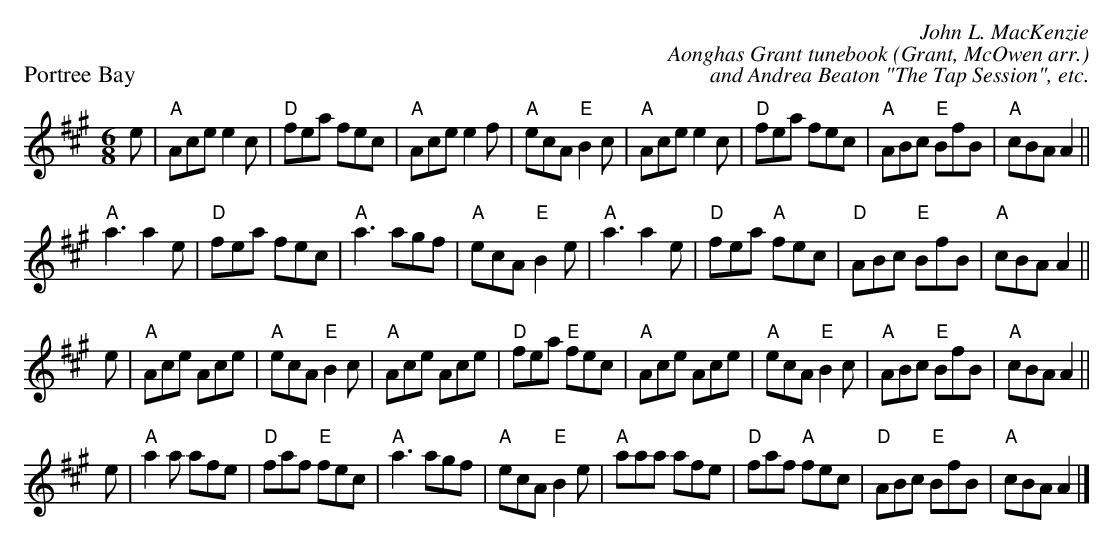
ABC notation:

X:1
P: Portree Bay
C: John L. MacKenzie
C: Aonghas Grant tunebook (Grant, McOwen arr.)
C: and Andrea Beaton "The Tap Session", etc.
M: 6/8
K: A
L: 1/8
e|"A"Ace e2 c|"D"fea fec|"A"Ace e2 f|"A"ecA "E"B2 c|"A"Ace e2 c|"D"fea fec|"A"ABc "E"BfB|"A"cBA A2 ||
"A"a3 a2 e|"D"fea fec|"A"a3 agf|"A"ecA "E"B2 e|"A"a3 a2 e|"D"fea "A"fec|"D"ABc "E"BfB|"A"cBA A2 ||
e|"A"Ace Ace|"A"ecA "E"B2 c|"A"Ace Ace|"D"fea "E"fec|"A"Ace Ace|"A"ecA "E"B2 c|"A"ABc "E"BfB|"A"cBA A2 ||
e|"A"a2 a afe|"D"faf "E"fec|"A"a3 agf|"A"ecA "E"B2 e|"A"aaa afe|"D"faf "A"fec|"D"ABc "E"BfB|"A"cBA A2 |]
